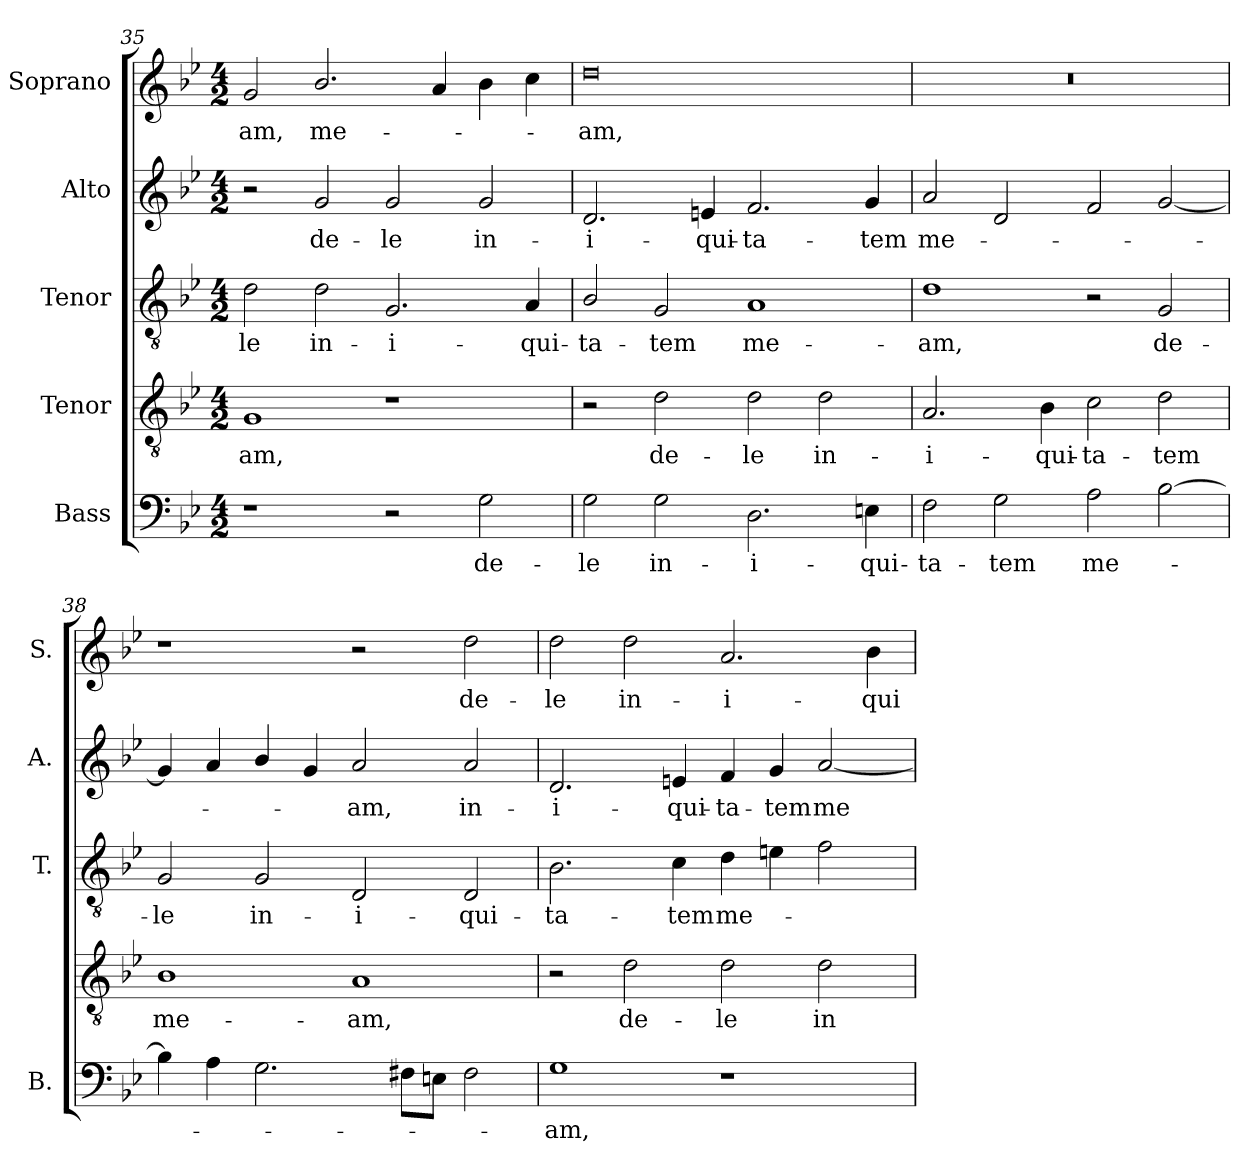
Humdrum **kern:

**kern	**text	**kern	**text	**kern	**text	**kern	**text	**kern	**text
*part5	*part5	*part4	*part4	*part3	*part3	*part2	*part2	*part1	*part1
*staff5	*staff5	*staff4	*staff4	*staff3	*staff3	*staff2	*staff2	*staff1	*staff1
*I"Bass	*	*I"Tenor	*	*I"Tenor	*	*I"Alto	*	*I"Soprano	*
*I'B.	*	*	*	*I'T.	*	*I'A.	*	*I'S.	*
*clefF4	*	*clefGv2	*	*clefGv2	*	*clefG2	*	*clefG2	*
*	*	*ITrd7c12	*	*ITrd7c12	*	*	*	*	*
*k[b-e-]	*	*k[b-e-]	*	*k[b-e-]	*	*k[b-e-]	*	*k[b-e-]	*
*B-:	*	*B-:	*	*B-:	*	*B-:	*	*B-:	*
*M4/2	*	*M4/2	*	*M4/2	*	*M4/2	*	*M4/2	*
=35	=35	=35	=35	=35	=35	=35	=35	=35	=35
!	!	!	!LO:LY:b:color=#000000	!	!	!	!	!	!
!	!	!	!	!	!LO:LY:b:color=#000000	!	!	!	!
!	!	!	!	!	!	!	!	!	!LO:LY:b:color=#000000
1r	.	1GGi	-am,	2Di\	-le	2r	.	2gi/	-am,
!	!	!	!	!	!LO:LY:b:color=#000000	!	!	!	!
!	!	!	!	!	!	!	!LO:LY:b:color=#000000	!	!
!	!	!	!	!	!	!	!	!	!LO:LY:b:color=#000000
.	.	.	.	2Di\	in-	2gi/	de-	2.b-i/	me-
!	!	!	!	!	!LO:LY:b:color=#000000	!	!	!	!
!	!	!	!	!	!	!	!LO:LY:b:color=#000000	!	!
2r	.	1r	.	2.GGi/	-i-	2gi/	-le	.	.
.	.	.	.	.	.	.	.	4ai/	.
!	!LO:LY:b:color=#000000	!	!	!	!	!	!	!	!
!	!	!	!	!	!	!	!LO:LY:b:color=#000000	!	!
2Gi\	de-	.	.	.	.	2gi/	in-	4b-i\	.
!	!	!	!	!	!LO:LY:b:color=#000000	!	!	!	!
.	.	.	.	4AAi/	-qui-	.	.	4cci\	.
!!LO:LB:g=z
=36	=36	=36	=36	=36	=36	=36	=36	=36	=36
!	!LO:LY:b:color=#000000	!	!	!	!	!	!	!	!
!	!	!	!	!	!LO:LY:b:color=#000000	!	!	!	!
!	!	!	!	!	!	!	!LO:LY:b:color=#000000	!	!
!	!	!	!	!	!	!	!	!	!LO:LY:b:color=#000000
2Gi\	-le	2r	.	2BB-i/	-ta-	2.di/	-i-	0ddi	-am,
!	!LO:LY:b:color=#000000	!	!	!	!	!	!	!	!
!	!	!	!LO:LY:b:color=#000000	!	!	!	!	!	!
!	!	!	!	!	!LO:LY:b:color=#000000	!	!	!	!
2Gi\	in-	2Di\	de-	2GGi/	-tem	.	.	.	.
!	!	!	!	!	!	!	!LO:LY:b:color=#000000	!	!
.	.	.	.	.	.	4eni/	-qui-	.	.
!	!LO:LY:b:color=#000000	!	!	!	!	!	!	!	!
!	!	!	!LO:LY:b:color=#000000	!	!	!	!	!	!
!	!	!	!	!	!LO:LY:b:color=#000000	!	!	!	!
!	!	!	!	!	!	!	!LO:LY:b:color=#000000	!	!
2.Di\	-i-	2Di\	-le	1AAi	me-	2.fi/	-ta-	.	.
!	!	!	!LO:LY:b:color=#000000	!	!	!	!	!	!
.	.	2Di\	in-	.	.	.	.	.	.
!	!LO:LY:b:color=#000000	!	!	!	!	!	!	!	!
!	!	!	!	!	!	!	!LO:LY:b:color=#000000	!	!
4Eni\	-qui-	.	.	.	.	4gi/	-tem	.	.
=37	=37	=37	=37	=37	=37	=37	=37	=37	=37
!	!LO:LY:b:color=#000000	!	!	!	!	!	!	!	!
!	!	!	!LO:LY:b:color=#000000	!	!	!	!	!	!
!	!	!	!	!	!LO:LY:b:color=#000000	!	!	!	!
!	!	!	!	!	!	!	!LO:LY:b:color=#000000	!LO:N:vis=1	!
2Fi\	-ta-	2.AAi/	-i-	1Di	-am,	2ai/	me-	0r	.
!	!LO:LY:b:color=#000000	!	!	!	!	!	!	!	!
2Gi\	-tem	.	.	.	.	2di/	.	.	.
!	!	!	!LO:LY:b:color=#000000	!	!	!	!	!	!
.	.	4BB-i\	-qui-	.	.	.	.	.	.
!	!LO:LY:b:color=#000000	!	!	!	!	!	!	!	!
!	!	!	!LO:LY:b:color=#000000	!	!	!	!	!	!
2Ai\	me-	2Ci\	-ta-	2r	.	2fi/	.	.	.
!	!	!	!LO:LY:b:color=#000000	!	!	!	!	!	!
!	!	!	!	!	!LO:LY:b:color=#000000	!	!	!	!
[2B-i\	.	2Di\	-tem	2GGi/	de-	[2gi/	.	.	.
=38	=38	=38	=38	=38	=38	=38	=38	=38	=38
!	!	!	!LO:LY:b:color=#000000	!	!	!	!	!	!
!	!	!	!	!	!LO:LY:b:color=#000000	!	!	!	!
4B-i\]	.	1BB-i	me-	2GGi/	-le	4gi/]	.	1r	.
4Ai\	.	.	.	.	.	4ai/	.	.	.
!	!	!	!	!	!LO:LY:b:color=#000000	!	!	!	!
2.Gi\	.	.	.	2GGi/	in-	4b-i/	.	.	.
.	.	.	.	.	.	4gi/	.	.	.
!	!	!	!LO:LY:b:color=#000000	!	!	!	!	!	!
!	!	!	!	!	!LO:LY:b:color=#000000	!	!	!	!
!	!	!	!	!	!	!	!LO:LY:b:color=#000000	!	!
.	.	1AAi	-am,	2DDi/	-i-	2ai/	-am,	2r	.
8F#Xi\L	.	.	.	.	.	.	.	.	.
8Eni\J	.	.	.	.	.	.	.	.	.
!	!	!	!	!	!LO:LY:b:color=#000000	!	!	!	!
!	!	!	!	!	!	!	!LO:LY:b:color=#000000	!	!
!	!	!	!	!	!	!	!	!	!LO:LY:b:color=#000000
2F#i\	.	.	.	2DDi/	-qui-	2ai/	in-	2ddi\	de-
=39	=39	=39	=39	=39	=39	=39	=39	=39	=39
!	!LO:LY:b:color=#000000	!	!	!	!	!	!	!	!
!	!	!	!	!	!LO:LY:b:color=#000000	!	!	!	!
!	!	!	!	!	!	!	!LO:LY:b:color=#000000	!	!
!	!	!	!	!	!	!	!	!	!LO:LY:b:color=#000000
1Gi	-am,	2r	.	2.BB-i\	-ta-	2.di/	-i-	2ddi\	-le
!	!	!	!LO:LY:b:color=#000000	!	!	!	!	!	!
!	!	!	!	!	!	!	!	!	!LO:LY:b:color=#000000
.	.	2Di\	de-	.	.	.	.	2ddi\	in-
!	!	!	!	!	!LO:LY:b:color=#000000	!	!	!	!
!	!	!	!	!	!	!	!LO:LY:b:color=#000000	!	!
.	.	.	.	4Ci\	-tem	4eni/	-qui-	.	.
!	!	!	!LO:LY:b:color=#000000	!	!	!	!	!	!
!	!	!	!	!	!LO:LY:b:color=#000000	!	!	!	!
!	!	!	!	!	!	!	!LO:LY:b:color=#000000	!	!
!	!	!	!	!	!	!	!	!	!LO:LY:b:color=#000000
1r	.	2Di\	-le	4Di\	me-	4fi/	-ta-	2.ai/	-i-
!	!	!	!	!	!	!	!LO:LY:b:color=#000000	!	!
.	.	.	.	4Eni\	.	4gi/	-tem	.	.
!	!	!	!LO:LY:b:color=#000000	!	!	!	!	!	!
!	!	!	!	!	!	!	!LO:LY:b:color=#000000	!	!
.	.	2Di\	in-	2Fi\	.	[2ai/	me-	.	.
!	!	!	!	!	!	!	!	!	!LO:LY:b:color=#000000
.	.	.	.	.	.	.	.	4b-i\	-qui-
=	=	=	=	=	=	=	=	=	=
*-	*-	*-	*-	*-	*-	*-	*-	*-	*-
